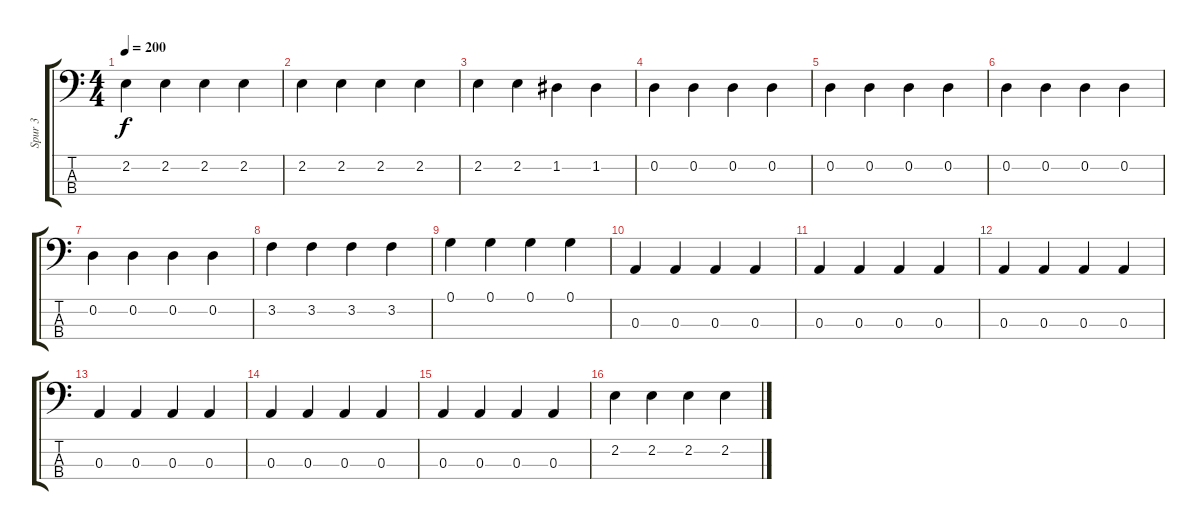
\track ("Spur 3" "Spur 3") {instrument electricbassfinger}
\staff {score tabs}
\tuning (G2 D2 A1 E1) {hide}
\ts (4 4)
\tempo 200
\clef f4
\ks c
2.2.4{dy f} 2.2.4 2.2.4 2.2.4 |
2.2.4 2.2.4 2.2.4 2.2.4 |
2.2.4 2.2.4 1.2.4 1.2.4 |
0.2.4 0.2.4 0.2.4 0.2.4 |
0.2.4 0.2.4 0.2.4 0.2.4 |
0.2.4 0.2.4 0.2.4 0.2.4 |
0.2.4 0.2.4 0.2.4 0.2.4 |
3.2.4 3.2.4 3.2.4 3.2.4 |
0.1.4 0.1.4 0.1.4 0.1.4 |
0.3.4 0.3.4 0.3.4 0.3.4 |
0.3.4 0.3.4 0.3.4 0.3.4 |
0.3.4 0.3.4 0.3.4 0.3.4 |
0.3.4 0.3.4 0.3.4 0.3.4 |
0.3.4 0.3.4 0.3.4 0.3.4 |
0.3.4 0.3.4 0.3.4 0.3.4 |
2.2.4 2.2.4 2.2.4 2.2.4
